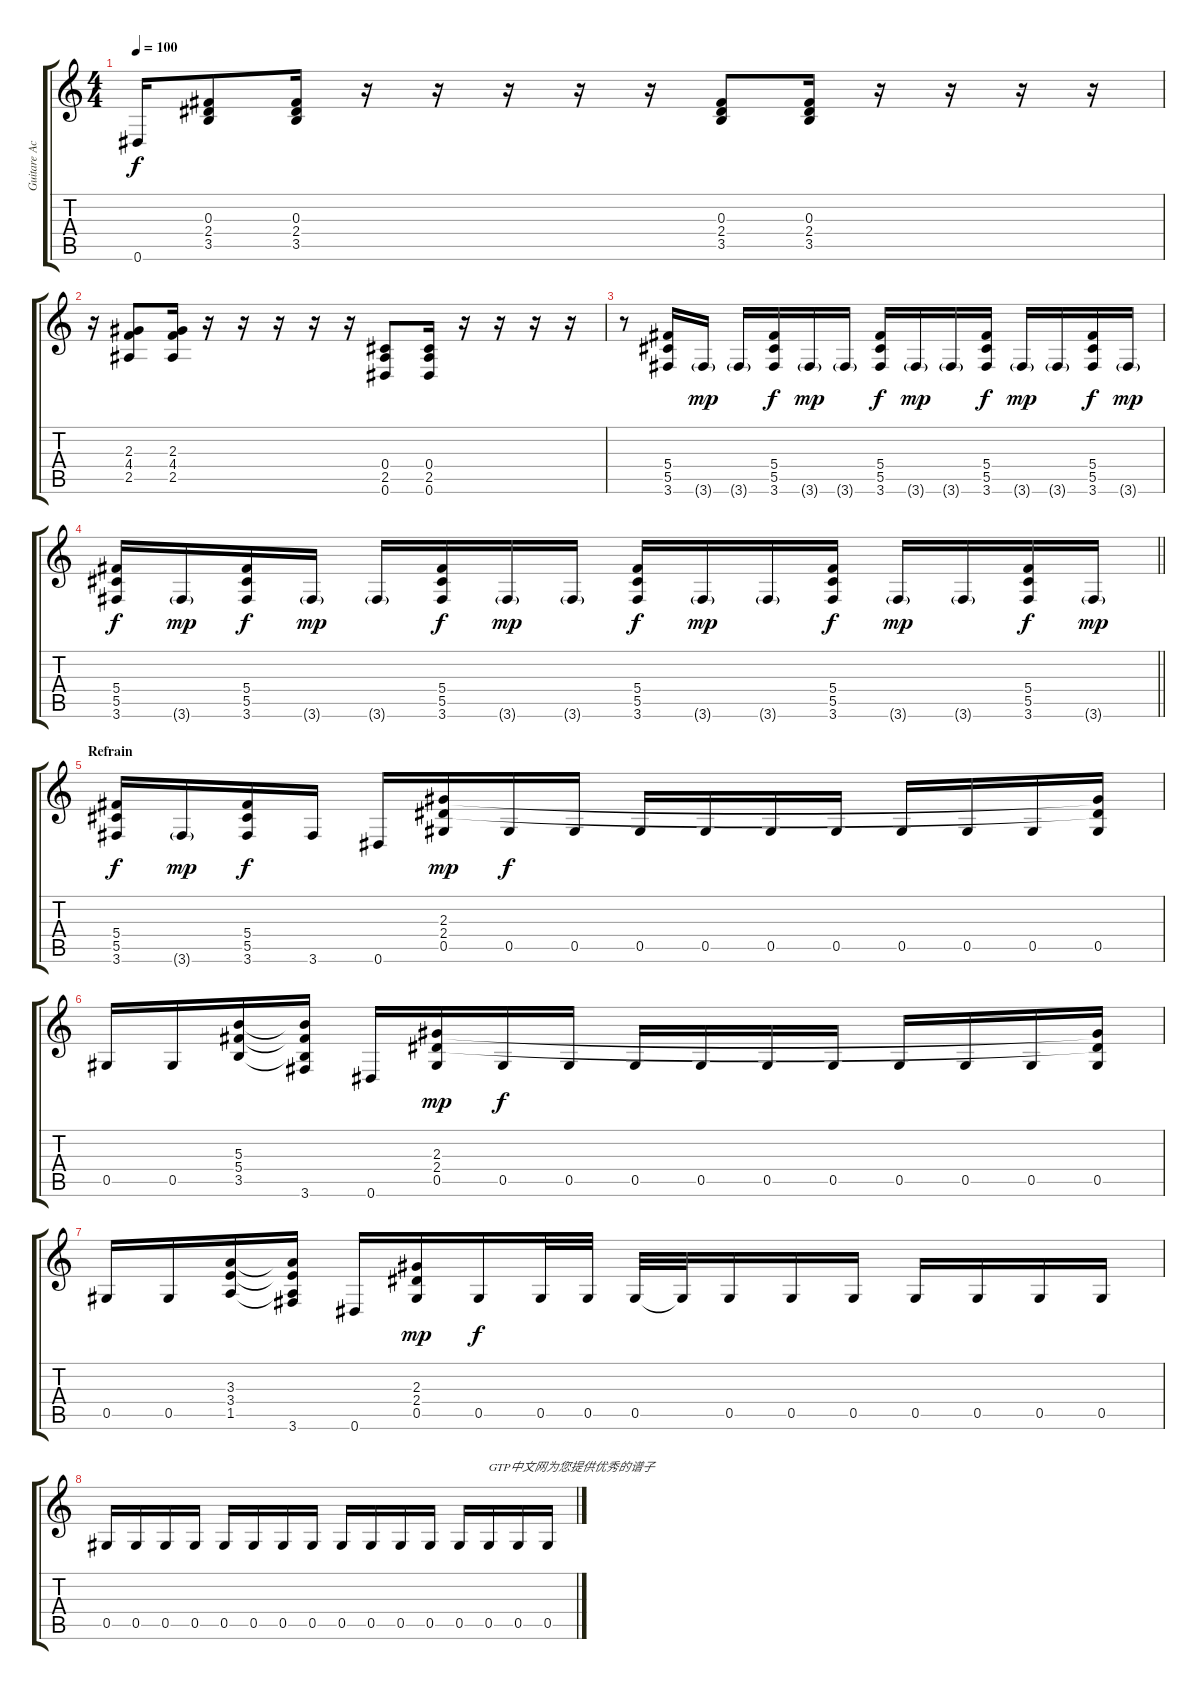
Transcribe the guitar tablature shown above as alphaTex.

\track ("Guitare Accompagnement" "Guitare Ac") {instrument overdrivenguitar}
\staff {score tabs}
\tuning (Eb4 Bb3 Gb3 Db3 Ab2 Eb2) {hide}
\ts (4 4)
\tempo 100
\clef g2
\ks c
0.6.16{dy f} (0.3 2.4 3.5).8{volume 11} (0.3 2.4 3.5).16 r.16 r.16 r.16 r.16 r.16 (0.3 2.4 3.5).8 (0.3 2.4 3.5).16 r.16 r.16 r.16 r.16 |
r.16 (2.3 4.4 2.5).8 (2.3 4.4 2.5).16 r.16 r.16 r.16 r.16 r.16 (0.4 2.5 0.6).8 (0.4 2.5 0.6).16 r.16 r.16 r.16 r.16 |
r.8{volume 12 instrument overdrivenguitar} (5.4 5.5 3.6).16 3.6{g}.16{dy mp} 3.6{g}.16 (5.4 5.5 3.6).16{dy f} 3.6{g}.16{dy mp} 3.6{g}.16 (5.4 5.5 3.6).16{dy f} 3.6{g}.16{dy mp} 3.6{g}.16 (5.4 5.5 3.6).16{dy f} 3.6{g}.16{dy mp} 3.6{g}.16 (5.4 5.5 3.6).16{dy f} 3.6{g}.16{dy mp} |
\barLineRight lightlight
(5.4 5.5 3.6).16{dy f} 3.6{g}.16{dy mp} (5.4 5.5 3.6).16{dy f} 3.6{g}.16{dy mp} 3.6{g}.16 (5.4 5.5 3.6).16{dy f} 3.6{g}.16{dy mp} 3.6{g}.16 (5.4 5.5 3.6).16{dy f} 3.6{g}.16{dy mp} 3.6{g}.16 (5.4 5.5 3.6).16{dy f} 3.6{g}.16{dy mp} 3.6{g}.16 (5.4 5.5 3.6).16{dy f} 3.6{g}.16{dy mp} |
\section ("" "Refrain")
(5.4 5.5 3.6).16{dy f volume 13 instrument overdrivenguitar} 3.6{g}.16{dy mp} (5.4 5.5 3.6).16{dy f} 3.6.16 0.6.16 (2.3 2.4 0.5).16{dy mp} 0.5.16{dy f} 0.5.16 0.5.16 0.5.16 0.5.16 0.5.16 0.5.16 0.5.16 0.5.16 (2.3{t} 2.4{t} 0.5).16 |
0.5.16 0.5.16 (5.3 5.4 3.5).16 (5.3{t} 5.4{t} 3.5{t} 3.6).16 0.6.16 (2.3 2.4 0.5).16{dy mp} 0.5.16{dy f} 0.5.16 0.5.16 0.5.16 0.5.16 0.5.16 0.5.16 0.5.16 0.5.16 (2.3{t} 2.4{t} 0.5).16 |
0.5.16 0.5.16 (3.3 3.4 1.5).16 (3.3{t} 3.4{t} 1.5{t} 3.6).16 0.6.16 (2.3 2.4 0.5).16{dy mp} 0.5.16{dy f} 0.5.32 0.5.32 0.5.32 0.5{t}.32 0.5.16 0.5.16 0.5.16 0.5.16 0.5.16 0.5.16 0.5.16 |
0.5.16 0.5.16 0.5.16 0.5.16 0.5.16 0.5.16 0.5.16 0.5.16 0.5.16 0.5.16 0.5.16 0.5.16 0.5.16 0.5.16{txt "GTP中文网为您提供优秀的谱子"} 0.5.16 0.5.16
